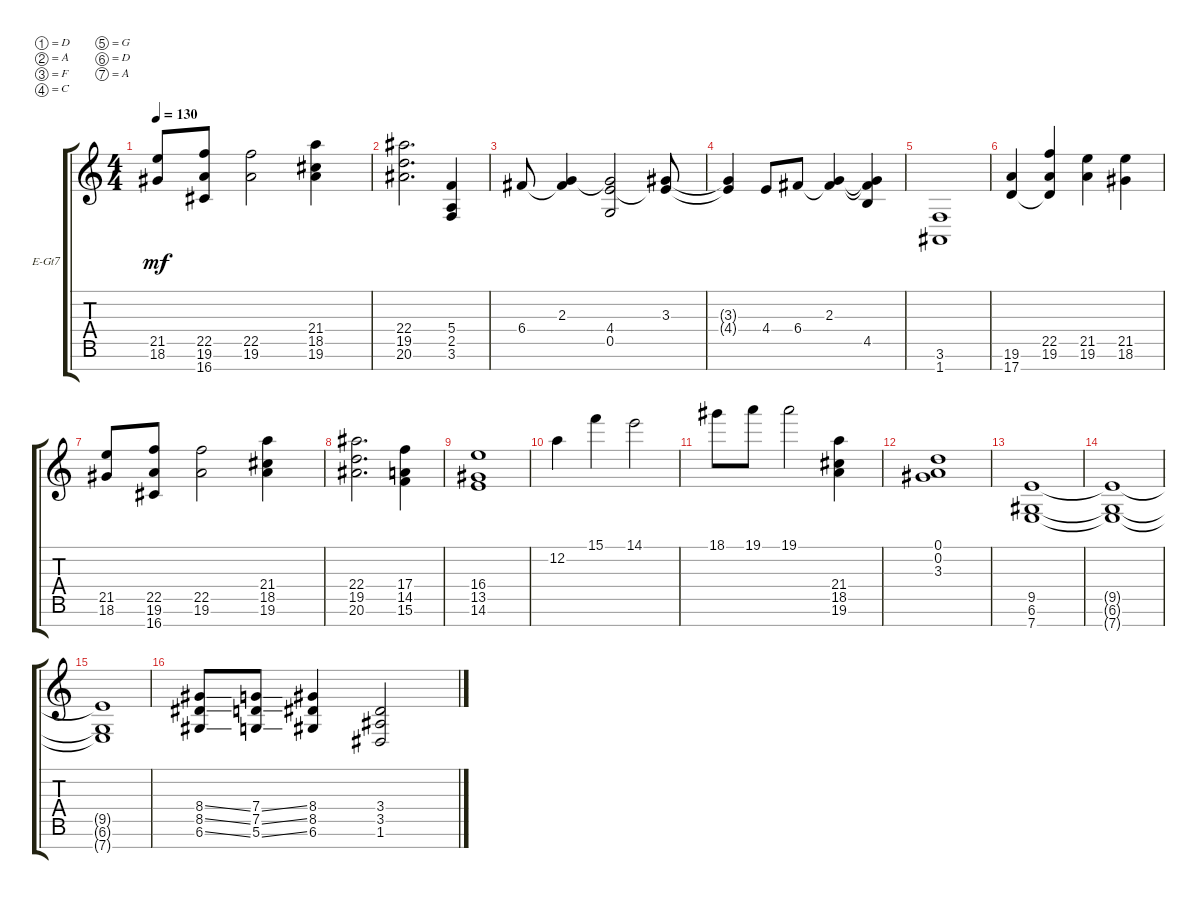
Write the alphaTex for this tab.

\defaultSystemsLayout 4
\bracketExtendMode groupsimilarinstruments
\firstSystemTrackNameOrientation horizontal
\otherSystemsTrackNameOrientation horizontal
\track ("Electric Guitar" "E-Gt7") {instrument distortionguitar}
\staff {score tabs}
\tuning (D4 A3 F3 C3 G2 D2 A1)
\ts (4 4)
\tempo 130
\clef g2
\ks c
(21.5 18.6).8{dy mf} (22.5 19.6 16.7).8 (22.5 19.6).2 (21.4 18.5 19.6).4 |
(22.4 19.5 20.6).2{d} (3.6 2.5 5.4).4 |
6.4.8 (6.4{t} 2.3).4 (4.4 2.3{t} 0.5).2 (3.3 4.4{t}).8 |
(3.3{t} 4.4{t}).4 4.4.8 6.4.8 (2.3 6.4{t}).4 (4.5 6.4{t} 2.3{t}).4 |
(1.7 3.6).1 |
(19.6 17.7).4 (22.5 19.6 17.7{t}).4 (21.5 19.6).4 (21.5 18.6).4 |
(21.5 18.6).8 (22.5 19.6 16.7).8 (22.5 19.6).2 (21.4 18.5 19.6).4 |
(22.4 19.5 20.6).2{d} (17.4 14.5 15.6).4 |
(16.4 13.5 14.6).1 |
12.2.4 15.1.4 14.1.2 |
18.1.8 19.1.8 19.1.2 (21.4 18.5 19.6).4 |
(3.3 0.2 0.1).1 |
(6.6 9.5 7.7).1 |
(7.7{t} 6.6{t} 9.5{t}).1 |
(9.5{t} 6.6{t} 7.7{t}).1 |
(6.6{ss} 8.5{ss} 8.4{ss}).8 (5.6{ss} 7.5{ss} 7.4{ss}).8 (6.6 8.5 8.4).4 (1.6 3.5 3.4).2
